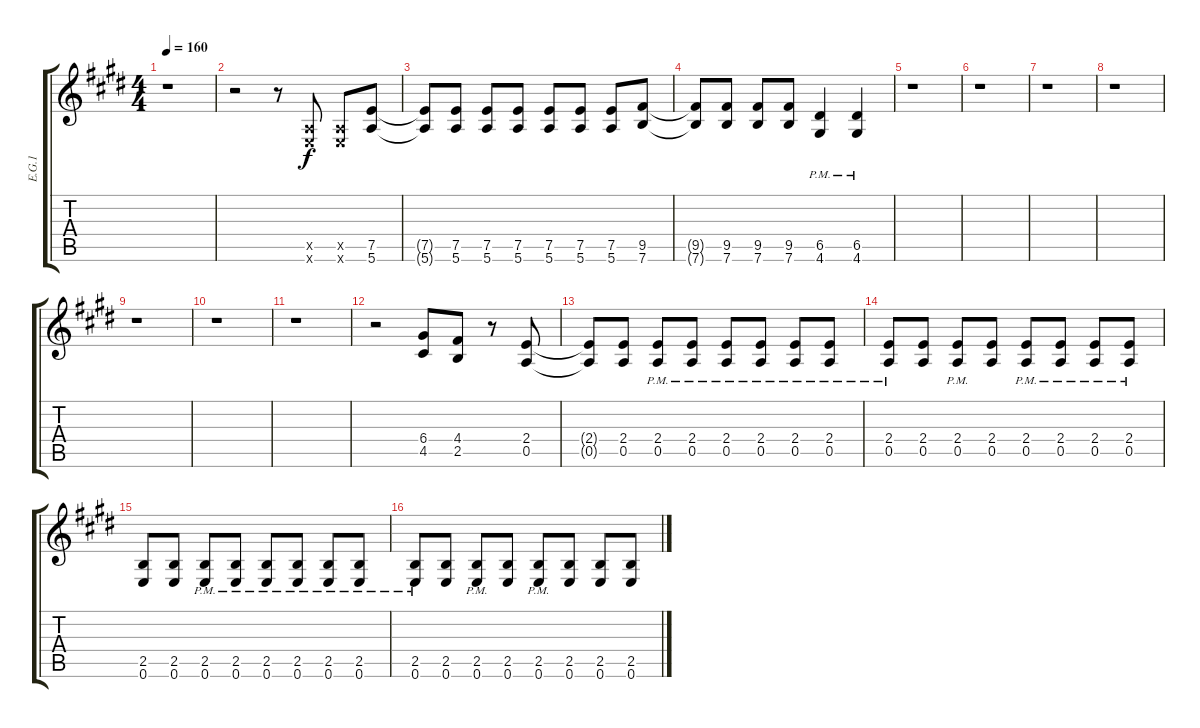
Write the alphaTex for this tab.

\track ("E.G.1" "E.G.1") {instrument distortionguitar}
\staff {score tabs}
\tuning (E4 B3 G3 D3 A2 E2) {hide}
\ts (4 4)
\tempo 160
\clef g2
\ks e
r.1{dy f} |
r.2 r.8 (0.5{x} 0.6{x}).8 (0.5{x} 0.6{x}).8 (7.5 5.6).8 |
(7.5{t} 5.6{t}).8 (7.5 5.6).8 (7.5 5.6).8 (7.5 5.6).8 (7.5 5.6).8 (7.5 5.6).8 (7.5 5.6).8 (9.5 7.6).8 |
(9.5{t} 7.6{t}).8 (9.5 7.6).8 (9.5 7.6).8 (9.5 7.6).8 (6.5{pm} 4.6{pm}).4 (6.5{pm} 4.6{pm}).4 |
r.1 |
r.1 |
r.1 |
r.1 |
r.1 |
r.1 |
r.1 |
r.2 (6.4 4.5).8 (4.4 2.5).8 r.8 (2.4 0.5).8 |
(2.4{t} 0.5{t}).8 (2.4 0.5).8 (2.4{pm} 0.5{pm}).8 (2.4{pm} 0.5{pm}).8 (2.4{pm} 0.5{pm}).8 (2.4{pm} 0.5{pm}).8 (2.4{pm} 0.5{pm}).8 (2.4{pm} 0.5{pm}).8 |
(2.4{pm} 0.5{pm}).8 (2.4 0.5).8 (2.4{pm} 0.5{pm}).8 (2.4 0.5).8 (2.4{pm} 0.5{pm}).8 (2.4{pm} 0.5{pm}).8 (2.4{pm} 0.5{pm}).8 (2.4{pm} 0.5{pm}).8 |
(2.5 0.6).8 (2.5 0.6).8 (2.5{pm} 0.6{pm}).8 (2.5{pm} 0.6{pm}).8 (2.5{pm} 0.6{pm}).8 (2.5{pm} 0.6{pm}).8 (2.5{pm} 0.6{pm}).8 (2.5{pm} 0.6{pm}).8 |
(2.5{pm} 0.6{pm}).8 (2.5 0.6).8 (2.5{pm} 0.6{pm}).8 (2.5 0.6).8 (2.5{pm} 0.6{pm}).8 (2.5 0.6).8 (2.5 0.6).8 (2.5 0.6).8
